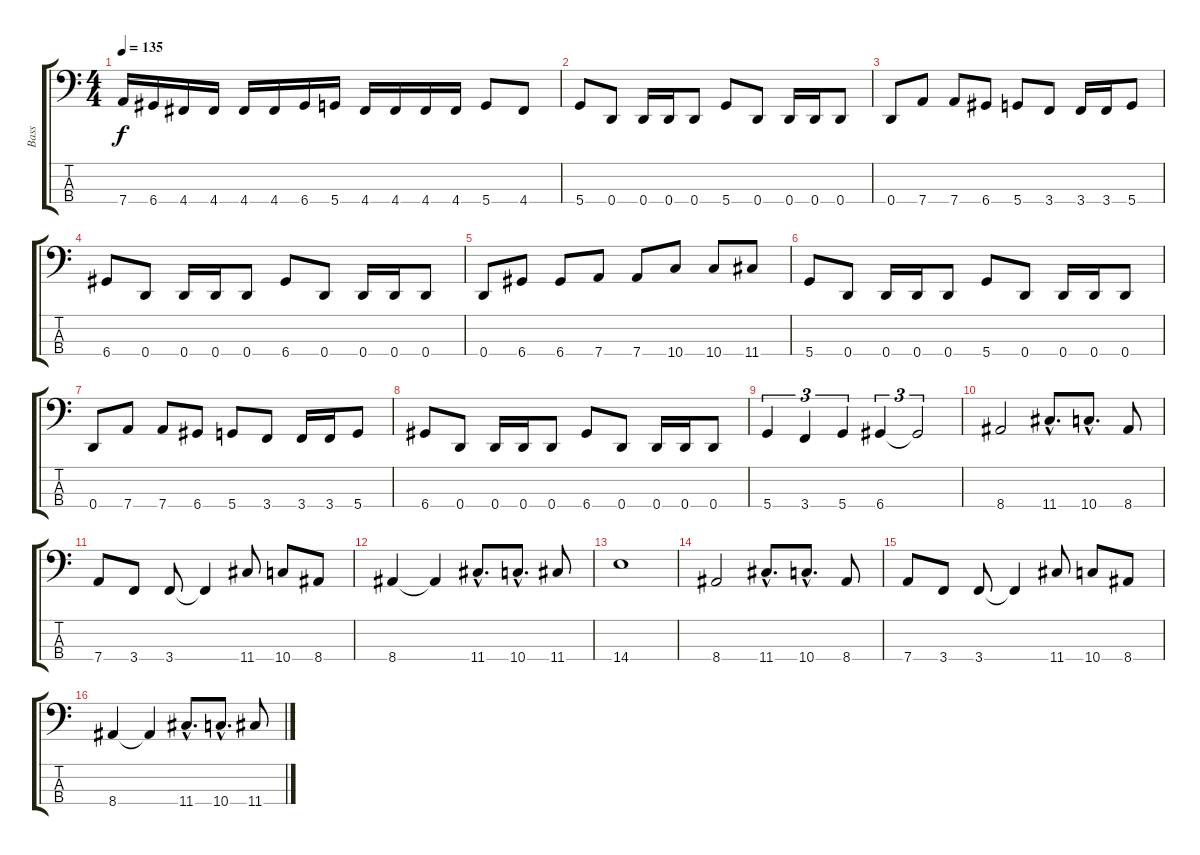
\track ("Bass" "Bass") {instrument electricbasspick}
\staff {score tabs}
\tuning (G2 D2 A1 D1) {hide}
\ts (4 4)
\tempo 135
\clef f4
\ks c
7.4.16{dy f} 6.4.16 4.4.16 4.4.16 4.4.16 4.4.16 6.4.16 5.4.16 4.4.16 4.4.16 4.4.16 4.4.16 5.4.8 4.4.8 |
5.4.8 0.4.8 0.4.16 0.4.16 0.4.8 5.4.8 0.4.8 0.4.16 0.4.16 0.4.8 |
0.4.8 7.4.8 7.4.8 6.4.8 5.4.8 3.4.8 3.4.16 3.4.16 5.4.8 |
6.4.8 0.4.8 0.4.16 0.4.16 0.4.8 6.4.8 0.4.8 0.4.16 0.4.16 0.4.8 |
0.4.8 6.4.8 6.4.8 7.4.8 7.4.8 10.4.8 10.4.8 11.4.8 |
5.4.8 0.4.8 0.4.16 0.4.16 0.4.8 5.4.8 0.4.8 0.4.16 0.4.16 0.4.8 |
0.4.8 7.4.8 7.4.8 6.4.8 5.4.8 3.4.8 3.4.16 3.4.16 5.4.8 |
6.4.8 0.4.8 0.4.16 0.4.16 0.4.8 6.4.8 0.4.8 0.4.16 0.4.16 0.4.8 |
5.4.4{tu (3 2)} 3.4.4{tu (3 2)} 5.4.4{tu (3 2)} 6.4.4{tu (3 2)} 6.4{t}.2{tu (3 2)} |
8.4.2 11.4{hac}.8{d} 10.4{hac}.8{d} 8.4.8 |
7.4.8 3.4.8 3.4.8 3.4{t}.4 11.4.8 10.4.8 8.4.8 |
8.4.4 8.4{t}.4 11.4{hac}.8{d} 10.4{hac}.8{d} 11.4.8 |
14.4.1 |
8.4.2 11.4{hac}.8{d} 10.4{hac}.8{d} 8.4.8 |
7.4.8 3.4.8 3.4.8 3.4{t}.4 11.4.8 10.4.8 8.4.8 |
8.4.4 8.4{t}.4 11.4{hac}.8{d} 10.4{hac}.8{d} 11.4.8
